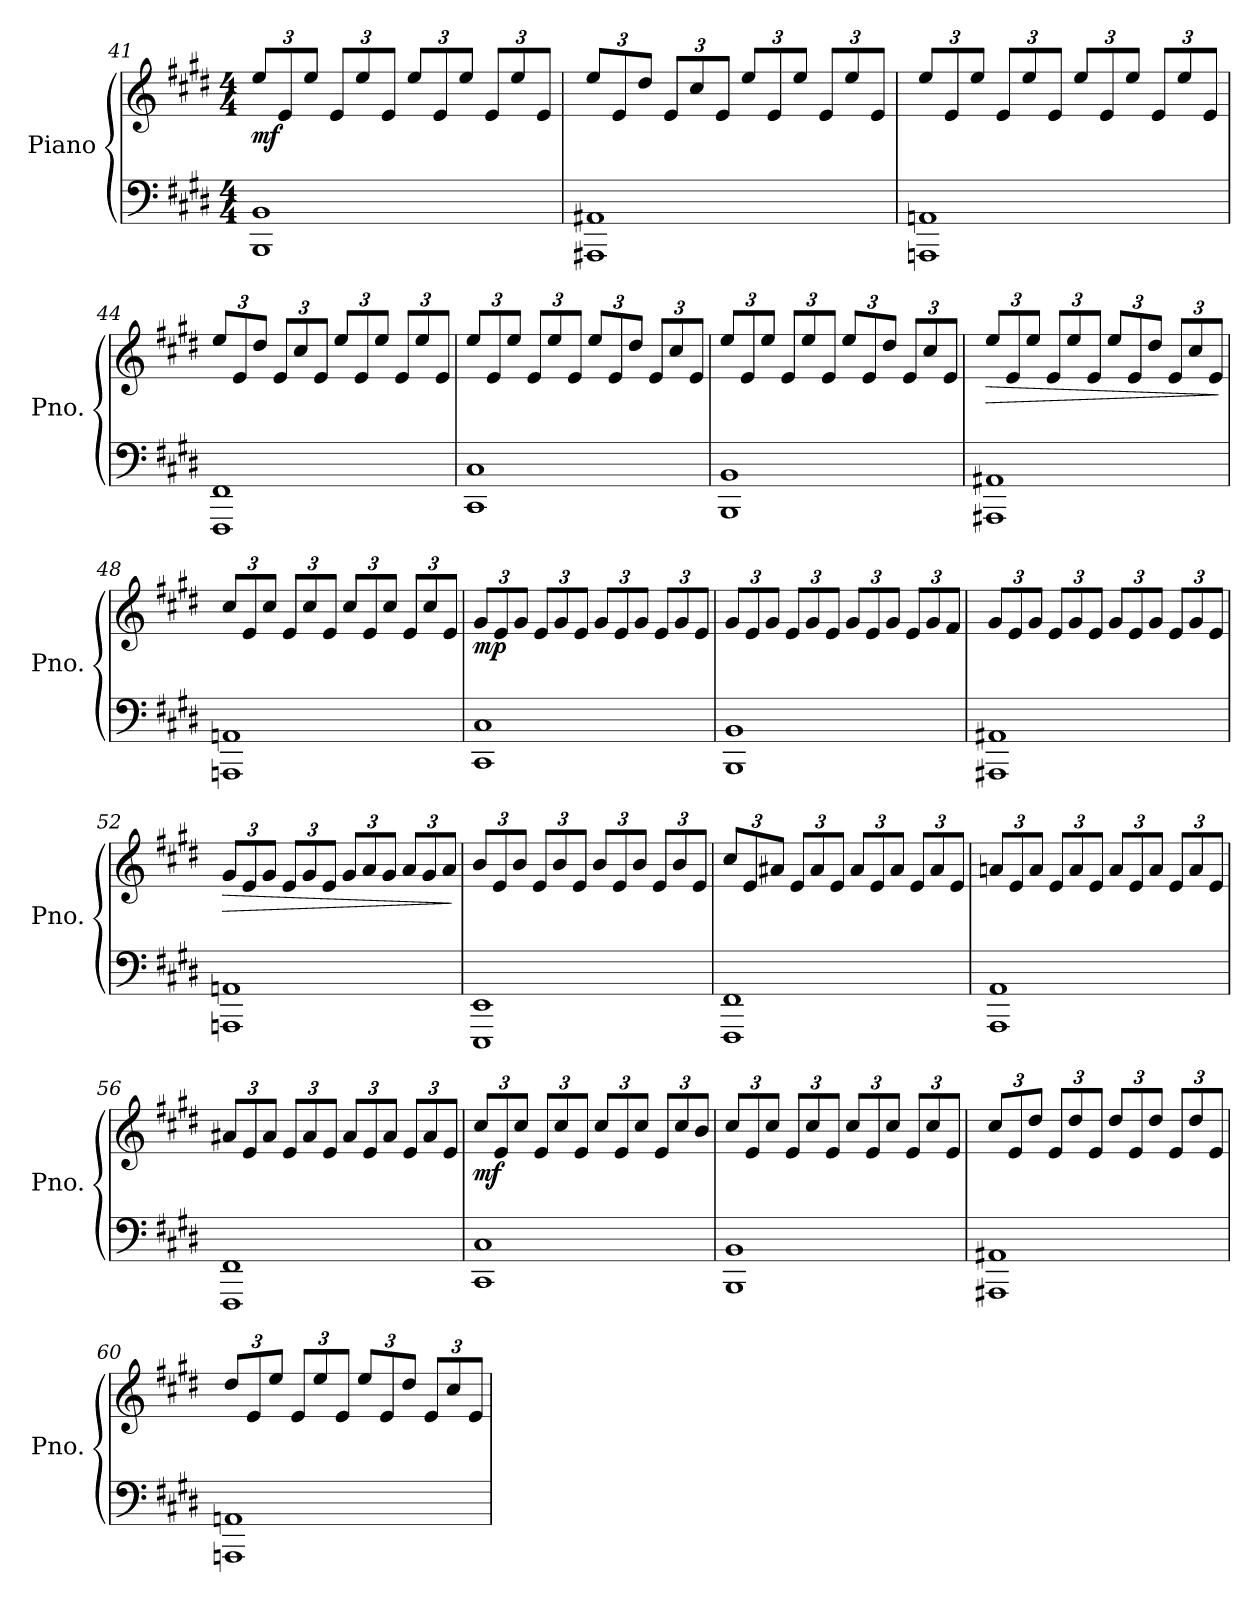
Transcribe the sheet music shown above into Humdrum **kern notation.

**kern	**kern	**dynam
*part1	*part1	*part1
*staff2	*staff1	*staff1/2
*I"Piano	*	*
*I'Pno.	*	*
!!LO:LB:g=z
*clefF4	*clefG2	*
*k[f#c#g#d#]	*k[f#c#g#d#]	*
*M4/4	*M4/4	*
*	*Xbrackettup	*
=41	=41	=41
!	!	!LO:DY:b
1BBB 1BB	12ee/L	mf
.	12e/	.
.	12ee/J	.
.	12e/L	.
.	12ee/	.
.	12e/J	.
.	12ee/L	.
.	12e/	.
.	12ee/J	.
.	12e/L	.
.	12ee/	.
.	12e/J	.
=42	=42	=42
1AAA#X 1AA#X	12ee/L	.
.	12e/	.
.	12dd#/J	.
.	12e/L	.
.	12cc#/	.
.	12e/J	.
.	12ee/L	.
.	12e/	.
.	12ee/J	.
.	12e/L	.
.	12ee/	.
.	12e/J	.
=43	=43	=43
1AAAn 1AAn	12ee/L	.
.	12e/	.
.	12ee/J	.
.	12e/L	.
.	12ee/	.
.	12e/J	.
.	12ee/L	.
.	12e/	.
.	12ee/J	.
.	12e/L	.
.	12ee/	.
.	12e/J	.
!!LO:LB:g=z
=44	=44	=44
1FFF# 1FF#	12ee/L	.
.	12e/	.
.	12dd#/J	.
.	12e/L	.
.	12cc#/	.
.	12e/J	.
.	12ee/L	.
.	12e/	.
.	12ee/J	.
.	12e/L	.
.	12ee/	.
.	12e/J	.
=45	=45	=45
1CC# 1C#	12ee/L	.
.	12e/	.
.	12ee/J	.
.	12e/L	.
.	12ee/	.
.	12e/J	.
.	12ee/L	.
.	12e/	.
.	12dd#/J	.
.	12e/L	.
.	12cc#/	.
.	12e/J	.
=46	=46	=46
1BBB 1BB	12ee/L	.
.	12e/	.
.	12ee/J	.
.	12e/L	.
.	12ee/	.
.	12e/J	.
.	12ee/L	.
.	12e/	.
.	12dd#/J	.
.	12e/L	.
.	12cc#/	.
.	12e/J	.
!!LO:PB:g=z
=47	=47	=47
!	!	!LO:HP:b
1AAA#X 1AA#X	12ee/L	>
.	12e/	.
.	12ee/J	.
.	12e/L	.
.	12ee/	.
.	12e/J	.
.	12ee/L	.
.	12e/	.
.	12dd#/J	.
.	12e/L	.
.	12cc#/	.
.	12e/J	.
.	.	]
=48	=48	=48
1AAAn 1AAn	12cc#/L	.
.	12e/	.
.	12cc#/J	.
.	12e/L	.
.	12cc#/	.
.	12e/J	.
.	12cc#/L	.
.	12e/	.
.	12cc#/J	.
.	12e/L	.
.	12cc#/	.
.	12e/J	.
=49	=49	=49
!	!	!LO:DY:b
1CC# 1C#	12g#/L	mp
.	12e/	.
.	12g#/J	.
.	12e/L	.
.	12g#/	.
.	12e/J	.
.	12g#/L	.
.	12e/	.
.	12g#/J	.
.	12e/L	.
.	12g#/	.
.	12e/J	.
!!LO:LB:g=z
=50	=50	=50
1BBB 1BB	12g#/L	.
.	12e/	.
.	12g#/J	.
.	12e/L	.
.	12g#/	.
.	12e/J	.
.	12g#/L	.
.	12e/	.
.	12g#/J	.
.	12e/L	.
.	12g#/	.
.	12f#/J	.
=51	=51	=51
1AAA#X 1AA#X	12g#/L	.
.	12e/	.
.	12g#/J	.
.	12e/L	.
.	12g#/	.
.	12e/J	.
.	12g#/L	.
.	12e/	.
.	12g#/J	.
.	12e/L	.
.	12g#/	.
.	12e/J	.
=52	=52	=52
!	!	!LO:HP:b
1AAAn 1AAn	12g#/L	>
.	12e/	.
.	12g#/J	.
.	12e/L	.
.	12g#/	.
.	12e/J	.
.	12g#/L	.
.	12a/	.
.	12g#/J	.
.	12a/L	.
.	12g#/	.
.	12a/J	.
.	.	]
!!LO:LB:g=z
=53	=53	=53
1EEE 1EE	12b/L	.
.	12e/	.
.	12b/J	.
.	12e/L	.
.	12b/	.
.	12e/J	.
.	12b/L	.
.	12e/	.
.	12b/J	.
.	12e/L	.
.	12b/	.
.	12e/J	.
=54	=54	=54
1FFF# 1FF#	12cc#/L	.
.	12e/	.
.	12a#X/J	.
.	12e/L	.
.	12a#/	.
.	12e/J	.
.	12a#/L	.
.	12e/	.
.	12a#/J	.
.	12e/L	.
.	12a#/	.
.	12e/J	.
=55	=55	=55
1AAA 1AA	12an/L	.
.	12e/	.
.	12a/J	.
.	12e/L	.
.	12a/	.
.	12e/J	.
.	12a/L	.
.	12e/	.
.	12a/J	.
.	12e/L	.
.	12a/	.
.	12e/J	.
!!LO:LB:g=z
=56	=56	=56
1FFF# 1FF#	12a#X/L	.
.	12e/	.
.	12a#/J	.
.	12e/L	.
.	12a#/	.
.	12e/J	.
.	12a#/L	.
.	12e/	.
.	12a#/J	.
.	12e/L	.
.	12a#/	.
.	12e/J	.
=57	=57	=57
!	!	!LO:DY:b
1CC# 1C#	12cc#/L	mf
.	12e/	.
.	12cc#/J	.
.	12e/L	.
.	12cc#/	.
.	12e/J	.
.	12cc#/L	.
.	12e/	.
.	12cc#/J	.
.	12e/L	.
.	12cc#/	.
.	12b/J	.
=58	=58	=58
1BBB 1BB	12cc#/L	.
.	12e/	.
.	12cc#/J	.
.	12e/L	.
.	12cc#/	.
.	12e/J	.
.	12cc#/L	.
.	12e/	.
.	12cc#/J	.
.	12e/L	.
.	12cc#/	.
.	12e/J	.
!!LO:LB:g=z
=59	=59	=59
1AAA#X 1AA#X	12cc#/L	.
.	12e/	.
.	12dd#/J	.
.	12e/L	.
.	12dd#/	.
.	12e/J	.
.	12dd#/L	.
.	12e/	.
.	12dd#/J	.
.	12e/L	.
.	12dd#/	.
.	12e/J	.
=60	=60	=60
1AAAn 1AAn	12dd#/L	.
.	12e/	.
.	12ee/J	.
.	12e/L	.
.	12ee/	.
.	12e/J	.
.	12ee/L	.
.	12e/	.
.	12dd#/J	.
.	12e/L	.
.	12cc#/	.
.	12e/J	.
=	=	=
*-	*-	*-
